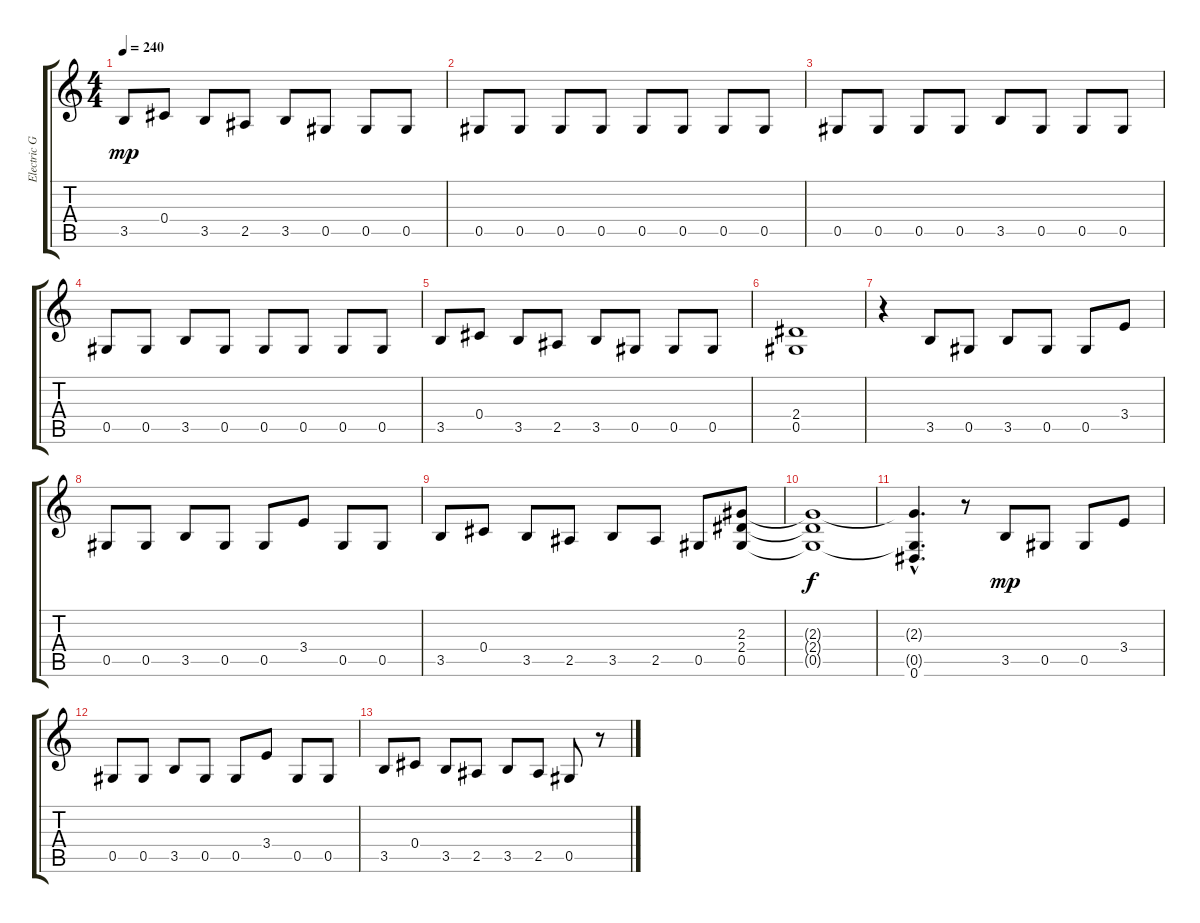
\track ("Electric Guitar 3" "Electric G") {instrument distortionguitar}
\staff {score tabs}
\tuning (Eb4 Bb3 Gb3 Db3 Ab2 Eb2) {hide}
\ts (4 4)
\tempo 240
\clef g2
\ks c
3.5.8{dy mp} 0.4.8 3.5.8 2.5.8 3.5.8 0.5.8 0.5.8 0.5.8 |
0.5.8 0.5.8 0.5.8 0.5.8 0.5.8 0.5.8 0.5.8 0.5.8 |
0.5.8 0.5.8 0.5.8 0.5.8 3.5.8 0.5.8 0.5.8 0.5.8 |
0.5.8 0.5.8 3.5.8 0.5.8 0.5.8 0.5.8 0.5.8 0.5.8 |
3.5.8 0.4.8 3.5.8 2.5.8 3.5.8 0.5.8 0.5.8 0.5.8 |
(2.4 0.5).1 |
r.4 3.5.8 0.5.8 3.5.8 0.5.8 0.5.8 3.4.8 |
0.5.8 0.5.8 3.5.8 0.5.8 0.5.8 3.4.8 0.5.8 0.5.8 |
3.5.8 0.4.8 3.5.8 2.5.8 3.5.8 2.5.8 0.5.8 (2.3 2.4 0.5).8 |
(2.3{t} 2.4{t} 0.5{t}).1{dy f} |
(2.3{hac t} 0.5{hac t} 0.6{hac}).4{d} r.8 3.5.8{dy mp} 0.5.8 0.5.8 3.4.8 |
0.5.8 0.5.8 3.5.8 0.5.8 0.5.8 3.4.8 0.5.8 0.5.8 |
3.5.8 0.4.8 3.5.8 2.5.8 3.5.8 2.5.8 0.5.8 r.8
